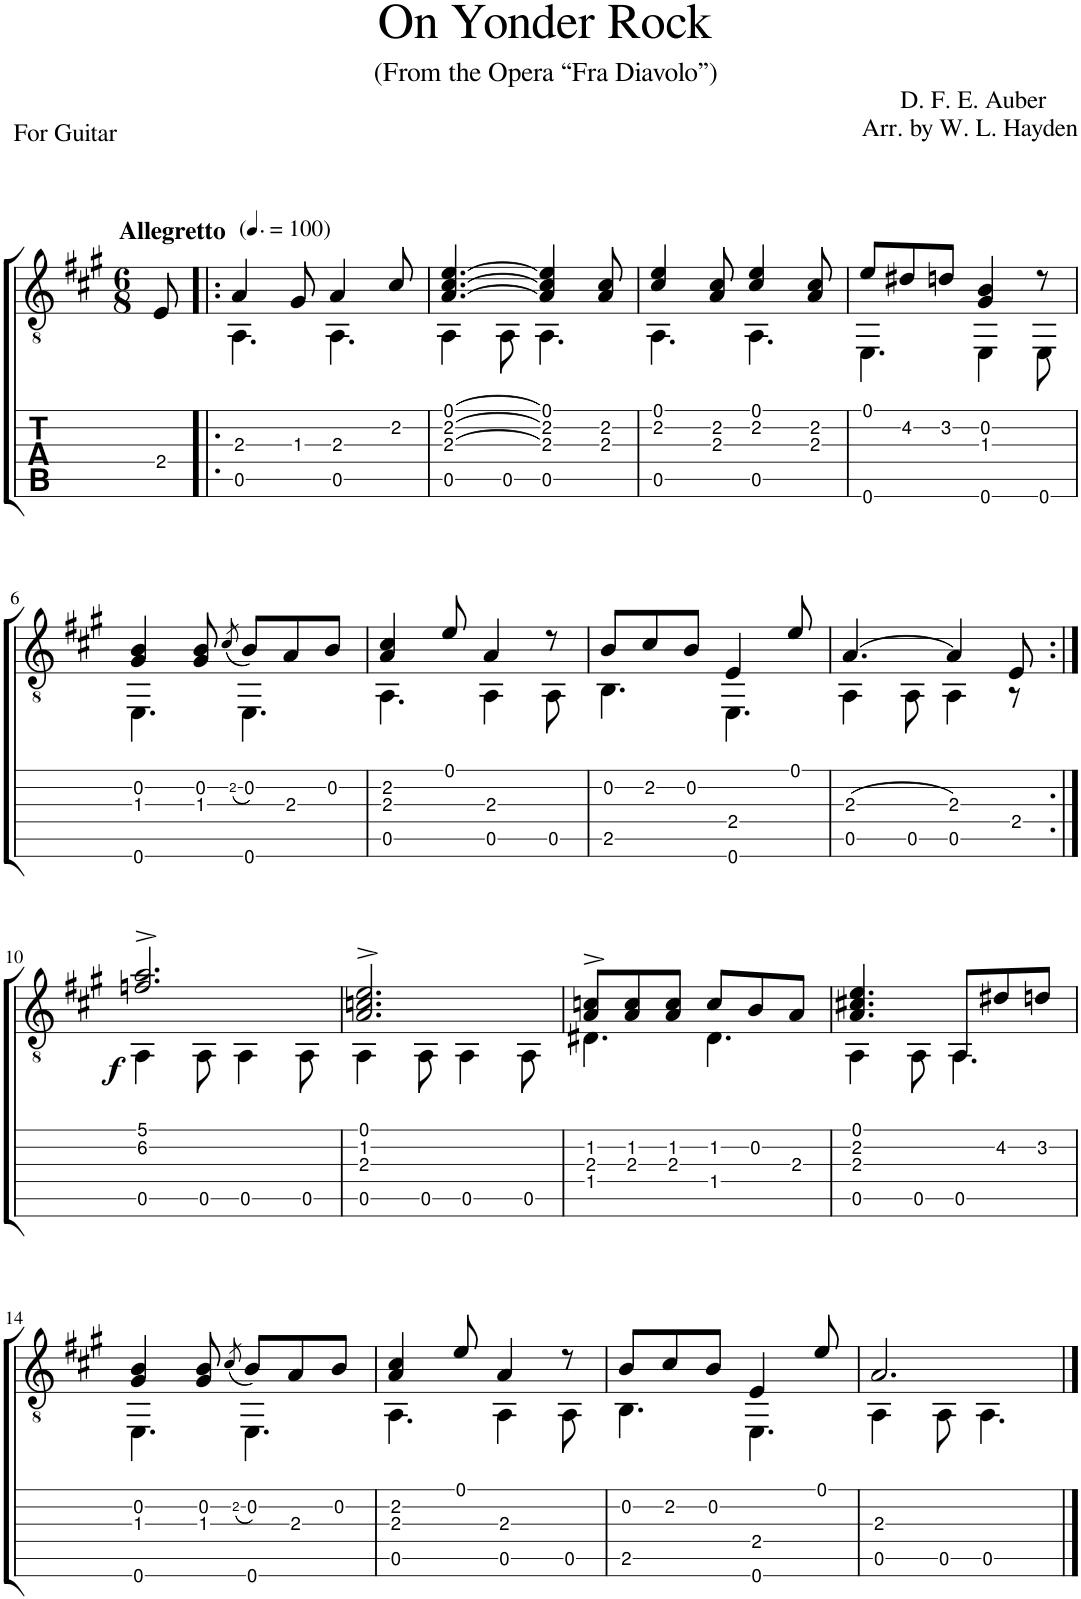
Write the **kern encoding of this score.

**kern	**kern	**dynam
*part1	*part1	*part1
*staff2	*staff1	*staff1/2
*I"Gtr	*	*
*stria6	*	*
*	*clefGv2	*
*k[f#c#g#]	*k[f#c#g#]	*
*M6/8	*M6/8	*
*MM150	*MM150	*
=1	=1	=1
!	!LO:TX:a:B:t=Allegretto	!
8E	8E/	.
=2!|:	=2!|:	=2!|:
*^	*^	*
4A	4.AA	4A/	4.AA\	.
8G#	.	8G#/	.	.
4A	4.AA	4A/	4.AA\	.
8c#	.	8c#/	.	.
=3	=3	=3	=3	=3
[>4.A [>4.c# [>4.e	4AA	[>4.A/ [>4.c#/ [>4.e/	4AA\	.
.	8AA	.	8AA\	.
4A] 4c#] 4e]	4.AA	4A/] 4c#/] 4e/]	4.AA\	.
8A 8c#	.	8A/ 8c#/	.	.
=4	=4	=4	=4	=4
4c# 4e	4.AA	4c#/ 4e/	4.AA\	.
8A 8c#	.	8A/ 8c#/	.	.
4c# 4e	4.AA	4c#/ 4e/	4.AA\	.
8A 8c#	.	8A/ 8c#/	.	.
=5	=5	=5	=5	=5
8eL	4.EE	8e/L	4.EE\	.
8d#	.	8d#X/	.	.
8dJ	.	8dn/J	.	.
4G# 4B	4EE	4G#/ 4B/	4EE\	.
8ryy	8EE	8r	8EE\	.
!!LO:LB:g=z	!!
=6	=6	=6	=6	=6
4G# 4B	4.EE	4G#/ 4B/	4.EE\	.
8G# 8B	.	8G#/ 8B/	.	.
qc#	.	(<8qc#/	.	.
8BL	4.EE	8B/L)	4.EE\	.
8A	.	8A/	.	.
8BJ	.	8B/J	.	.
=7	=7	=7	=7	=7
4A 4c#	4.AA	4A/ 4c#/	4.AA\	.
8e	.	8e/	.	.
4A	4AA	4A/	4AA\	.
8ryy	8AA	8r	8AA\	.
=8	=8	=8	=8	=8
8BL	4.BB	8B/L	4.BB\	.
8c#	.	8c#/	.	.
8BJ	.	8B/J	.	.
4E	4.EE	4E/	4.EE\	.
8e	.	8e/	.	.
=9	=9	=9	=9	=9
[>4.A	4AA	[>4.A/	4AA\	.
.	8AA	.	8AA\	.
4A]	4AA	4A/]	4AA\	.
8E	8ryy	8E/	8r	.
!!LO:LB:g=z	!!
=10:|!	=10:|!	=10:|!	=10:|!	=10:|!
!	!	!	!	!LO:DY:b
2.f 2.a	4AA	2.fn/^ 2.a/^	4AA\	f
.	8AA	.	8AA\	.
.	4AA	.	4AA\	.
.	8AA	.	8AA\	.
=11	=11	=11	=11	=11
2.A 2.c 2.e	4AA	2.A/^ 2.cn/^ 2.e/^	4AA\	.
.	8AA	.	8AA\	.
.	4AA	.	4AA\	.
.	8AA	.	8AA\	.
=12	=12	=12	=12	=12
8A\ 8c\L	4.D#	8A/^ 8cn/^L	4.D#X\	.
8A\ 8c\	.	8A/ 8c/	.	.
8A\ 8c\J	.	8A/ 8c/J	.	.
8cL	4.D#	8c/L	4.D#\	.
8B	.	8B/	.	.
8AJ	.	8A/J	.	.
=13	=13	=13	=13	=13
4.A 4.c# 4.e	4AA	4.A/ 4.c#X/ 4.e/	4AA\	.
.	8AA	.	8AA\	.
8AAL	4.AA	8AA/L	4.AA\	.
8d#	.	8d#X/	.	.
8dJ	.	8dn/J	.	.
!!LO:LB:g=z	!!
=14	=14	=14	=14	=14
4G# 4B	4.EE	4G#/ 4B/	4.EE\	.
8G# 8B	.	8G#/ 8B/	.	.
qc#	.	(<8qc#/	.	.
8BL	4.EE	8B/L)	4.EE\	.
8A	.	8A/	.	.
8BJ	.	8B/J	.	.
=15	=15	=15	=15	=15
4A 4c#	4.AA	4A/ 4c#/	4.AA\	.
8e	.	8e/	.	.
4A	4AA	4A/	4AA\	.
8ryy	8AA	8r	8AA\	.
=16	=16	=16	=16	=16
8BL	4.BB	8B/L	4.BB\	.
8c#	.	8c#/	.	.
8BJ	.	8B/J	.	.
4E	4.EE	4E/	4.EE\	.
8e	.	8e/	.	.
=17	=17	=17	=17	=17
2.A	4AA	2.A/	4AA\	.
.	8AA	.	8AA\	.
.	4.AA	.	4.AA\	.
*v	*v	*	*	*
*	*v	*v	*
==	==	==
*-	*-	*-
